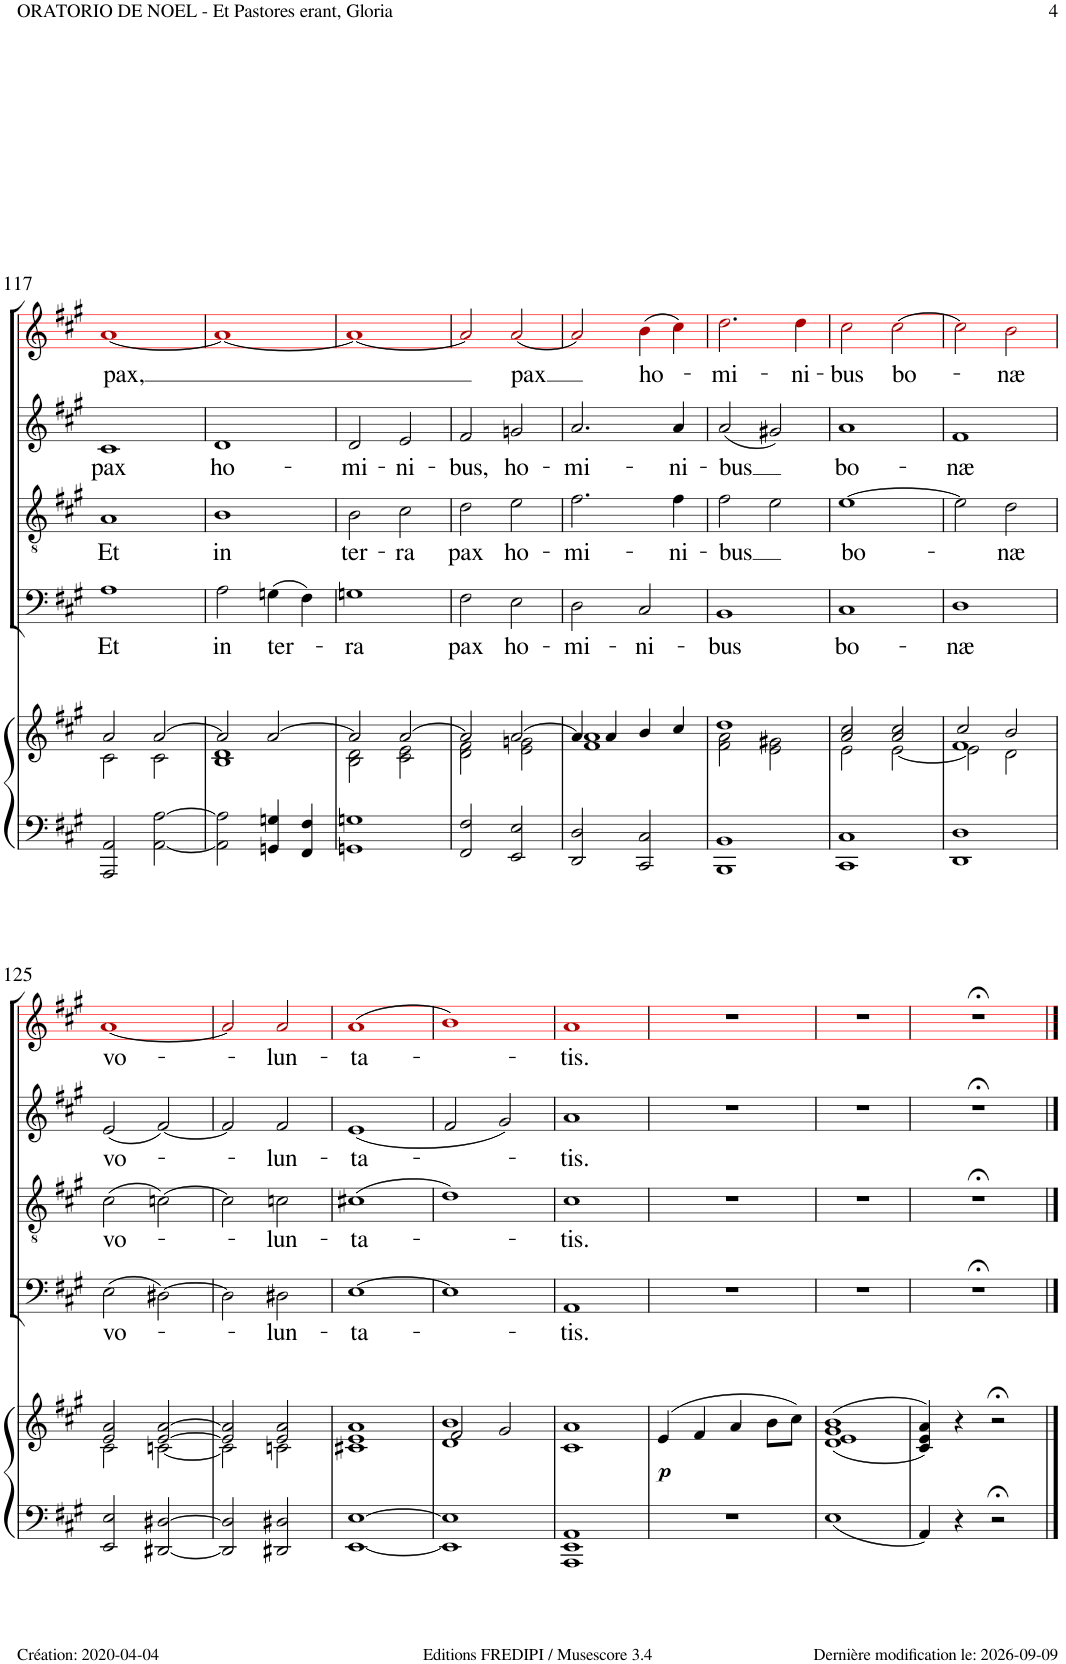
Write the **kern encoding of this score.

**kern	**kern	**dynam	**kern	**text	**kern	**text	**kern	**text	**kern	**text
*part5	*part5	*part5	*part4	*part4	*part3	*part3	*part2	*part2	*part1	*part1
*staff6	*staff5	*staff5/6	*staff4	*staff4	*staff3	*staff3	*staff2	*staff2	*staff1	*staff1
*I"Piano	*	*	*I"Basses	*	*I"Ténors	*	*I"Altos	*	*I"Sopranos	*
*I'Pno	*	*	*	*	*	*	*	*	*	*
!!LO:PB:g=z
*clefF4	*clefG2	*	*clefF4	*	*clefGv2	*	*clefG2	*	*clefG2	*
*	*	*	*	*	*	*	*	*	*ITrd1c2	*
*k[f#c#g#]	*k[f#c#g#]	*	*k[f#c#g#]	*	*k[f#c#g#]	*	*k[f#c#g#]	*	*k[f#c#g#]	*
*M4/4	*M4/4	*	*M4/4	*	*M4/4	*	*M4/4	*	*M4/4	*
*met(c)	*met(c)	*	*met(c)	*	*met(c)	*	*met(c)	*	*met(c)	*
=117	=117	=117	=117	=117	=117	=117	=117	=117	=117	=117
*	*^	*	*	*	*	*	*	*	*	*
!	!	!	!	!	!LO:LY:b	!	!LO:LY:b	!	!LO:LY:b	!	!LO:LY:b
2AAA/ 2AA/	2a/	2c#\	.	1A	Et	1A	Et	1c#	pax	[1ai	pax,
[2AA\ [2A\	[2a/	2c#\	.	.	.	.	.	.	.	.	.
=118	=118	=118	=118	=118	=118	=118	=118	=118	=118	=118	=118
!	!	!	!	!	!LO:LY:b	!	!LO:LY:b	!	!LO:LY:b	!	!
2AA\] 2A\]	2a/]	1B 1d	.	2A\	in	1B	in	1d	ho-	1ai_	.
!	!	!	!	!	!LO:LY:b	!	!	!	!	!	!
4GGn/ 4Gn/	[2a/	.	.	(4Gn\	ter-	.	.	.	.	.	.
4FF#/ 4F#/	.	.	.	4F#\)	.	.	.	.	.	.	.
=119	=119	=119	=119	=119	=119	=119	=119	=119	=119	=119	=119
!	!	!	!	!	!LO:LY:b	!	!LO:LY:b	!	!LO:LY:b	!	!
1GGn 1Gn	2a/]	2B\ 2d\	.	1Gn	-ra	2B\	ter-	2d/	-mi-	1ai_	.
!	!	!	!	!	!	!	!LO:LY:b	!	!LO:LY:b	!	!
.	[2a/	2c#\ 2e\	.	.	.	2c#\	-ra	2e/	-ni-	.	.
=120	=120	=120	=120	=120	=120	=120	=120	=120	=120	=120	=120
!	!	!	!	!	!LO:LY:b	!	!LO:LY:b	!	!LO:LY:b	!	!
2FF#/ 2F#/	2a/]	2d\ 2f#\	.	2F#\	pax	2d\	pax	2f#/	-bus,	2ai/]	.
!	!	!	!	!	!LO:LY:b	!	!LO:LY:b	!	!LO:LY:b	!	!LO:LY:b
2EE/ 2E/	[2a/	2e\ 2gn\	.	2E\	ho-	2e\	ho-	2gn/	ho-	[2ai/	pax
=121	=121	=121	=121	=121	=121	=121	=121	=121	=121	=121	=121
!	!	!	!	!	!LO:LY:b	!	!LO:LY:b	!	!LO:LY:b	!	!
2DD/ 2D/	4a/]	1f# 1a	.	2D\	-mi-	2.f#\	-mi-	2.a/	-mi-	2ai/]	.
.	4a/	.	.	.	.	.	.	.	.	.	.
!	!	!	!	!	!LO:LY:b	!	!	!	!	!	!LO:LY:b
2CC#/ 2C#/	4b/	.	.	2C#/	-ni-	.	.	.	.	(4bi\	ho-
!	!	!	!	!	!	!	!LO:LY:b	!	!LO:LY:b	!	!
.	4cc#/	.	.	.	.	4f#\	-ni-	4a/	-ni-	4cc#i\)	.
=122	=122	=122	=122	=122	=122	=122	=122	=122	=122	=122	=122
!	!	!	!	!	!LO:LY:b	!	!LO:LY:b	!	!LO:LY:b	!	!LO:LY:b
1BBB 1BB	1dd	2f#\ 2a\	.	1BB	-bus	2f#\	-bus	(2a/	-bus	2.ddi\	-mi-
.	.	2e\ 2g#X\	.	.	.	2e\	.	2g#X/)	.	.	.
!	!	!	!	!	!	!	!	!	!	!	!LO:LY:b
.	.	.	.	.	.	.	.	.	.	4ddi\	-ni-
=123	=123	=123	=123	=123	=123	=123	=123	=123	=123	=123	=123
!	!	!	!	!	!LO:LY:b	!	!LO:LY:b	!	!LO:LY:b	!	!LO:LY:b
1CC# 1C#	2a/ 2cc#/	2e\	.	1C#	bo-	[1e	bo-	1a	bo-	2cc#i\	-bus
!	!	!	!	!	!	!	!	!	!	!	!LO:LY:b
.	2a/ 2cc#/	[2e\	.	.	.	.	.	.	.	[2cc#i\	bo-
=124	=124	=124	=124	=124	=124	=124	=124	=124	=124	=124	=124
*	*	*^	*	*	*	*	*	*	*	*	*
!	!	!	!	!	!	!LO:LY:b	!	!	!	!LO:LY:b	!	!
1DD 1D	2cc#/	2e\]	1f#	.	1D	-næ	2e\]	.	1f#	-næ	2cc#i\]	.
!	!	!	!	!	!	!	!	!LO:LY:b	!	!	!	!LO:LY:b
.	2b/	2d\	.	.	.	.	2d\	-næ	.	.	2bi\	-næ
*	*	*v	*v	*	*	*	*	*	*	*	*	*
!!LO:LB:g=z
=125	=125	=125	=125	=125	=125	=125	=125	=125	=125	=125	=125
!	!	!	!	!	!LO:LY:b	!	!LO:LY:b	!	!LO:LY:b	!	!LO:LY:b
2EE/ 2E/	2e/ 2a/	2c#\	.	(2E\	vo-	(2c#\	vo-	(2e/	vo-	[1ai	vo-
[2DD#X/ [2D#X/	[2e/ [2a/	[2cn\	.	[2D#X\)	.	[2cn\)	.	[2f#/)	.	.	.
=126	=126	=126	=126	=126	=126	=126	=126	=126	=126	=126	=126
2DD#/] 2D#/]	2e/] 2a/]	2c\]	.	2D#\]	.	2c\]	.	2f#/]	.	2ai/]	.
!	!	!	!	!	!LO:LY:b	!	!LO:LY:b	!	!LO:LY:b	!	!LO:LY:b
2DD#X/ 2D#X/	2e/ 2a/	2cn\	.	2D#X\	-lun-	2cn\	-lun-	2f#/	-lun-	2ai/	-lun-
=127	=127	=127	=127	=127	=127	=127	=127	=127	=127	=127	=127
!	!	!	!	!	!LO:LY:b	!	!LO:LY:b	!	!LO:LY:b	!	!LO:LY:b
*	*v	*v	*	*	*	*	*	*	*	*	*
[1EE [1E	1c#X 1e 1a	.	[1E	-ta-	(1c#X	-ta-	(<1e	-ta-	(>1ai	-ta-
=128	=128	=128	=128	=128	=128	=128	=128	=128	=128	=128
*	*^	*	*	*	*	*	*	*	*	*
1EE] 1E]	2f#/	1d 1b	.	1E]	.	1d)	.	2f#/	.	1bi)	.
.	2g#/	.	.	.	.	.	.	2g#/)	.	.	.
*	*v	*v	*	*	*	*	*	*	*	*	*
=129	=129	=129	=129	=129	=129	=129	=129	=129	=129	=129
!	!	!	!	!LO:LY:b	!	!LO:LY:b	!	!LO:LY:b	!	!LO:LY:b
1AAA 1EE 1AA	1c# 1a	.	1AA	-tis.	1c#	-tis.	1a	-tis.	1ai	-tis.
=130	=130	=130	=130	=130	=130	=130	=130	=130	=130	=130
!	!	!LO:DY:b	!	!	!	!	!	!	!	!
1r	(4e/	p	1r	.	1r	.	1r	.	1r	.
.	4f#/	.	.	.	.	.	.	.	.	.
.	4a/	.	.	.	.	.	.	.	.	.
.	8b\L	.	.	.	.	.	.	.	.	.
.	8cc#\J)	.	.	.	.	.	.	.	.	.
=131	=131	=131	=131	=131	=131	=131	=131	=131	=131	=131
1E	((>1d 1e 1g# 1b	.	1r	.	1r	.	1r	.	1r	.
=132	=132	=132	=132	=132	=132	=132	=132	=132	=132	=132
4AA/	4c#/ 4e/ 4a/))	.	1r;<	.	1r;<	.	1r;<	.	1r;<	.
4r	4r	.	.	.	.	.	.	.	.	.
2r;<	2r;<	.	.	.	.	.	.	.	.	.
==	==	==	==	==	==	==	==	==	==	==
*-	*-	*-	*-	*-	*-	*-	*-	*-	*-	*-
